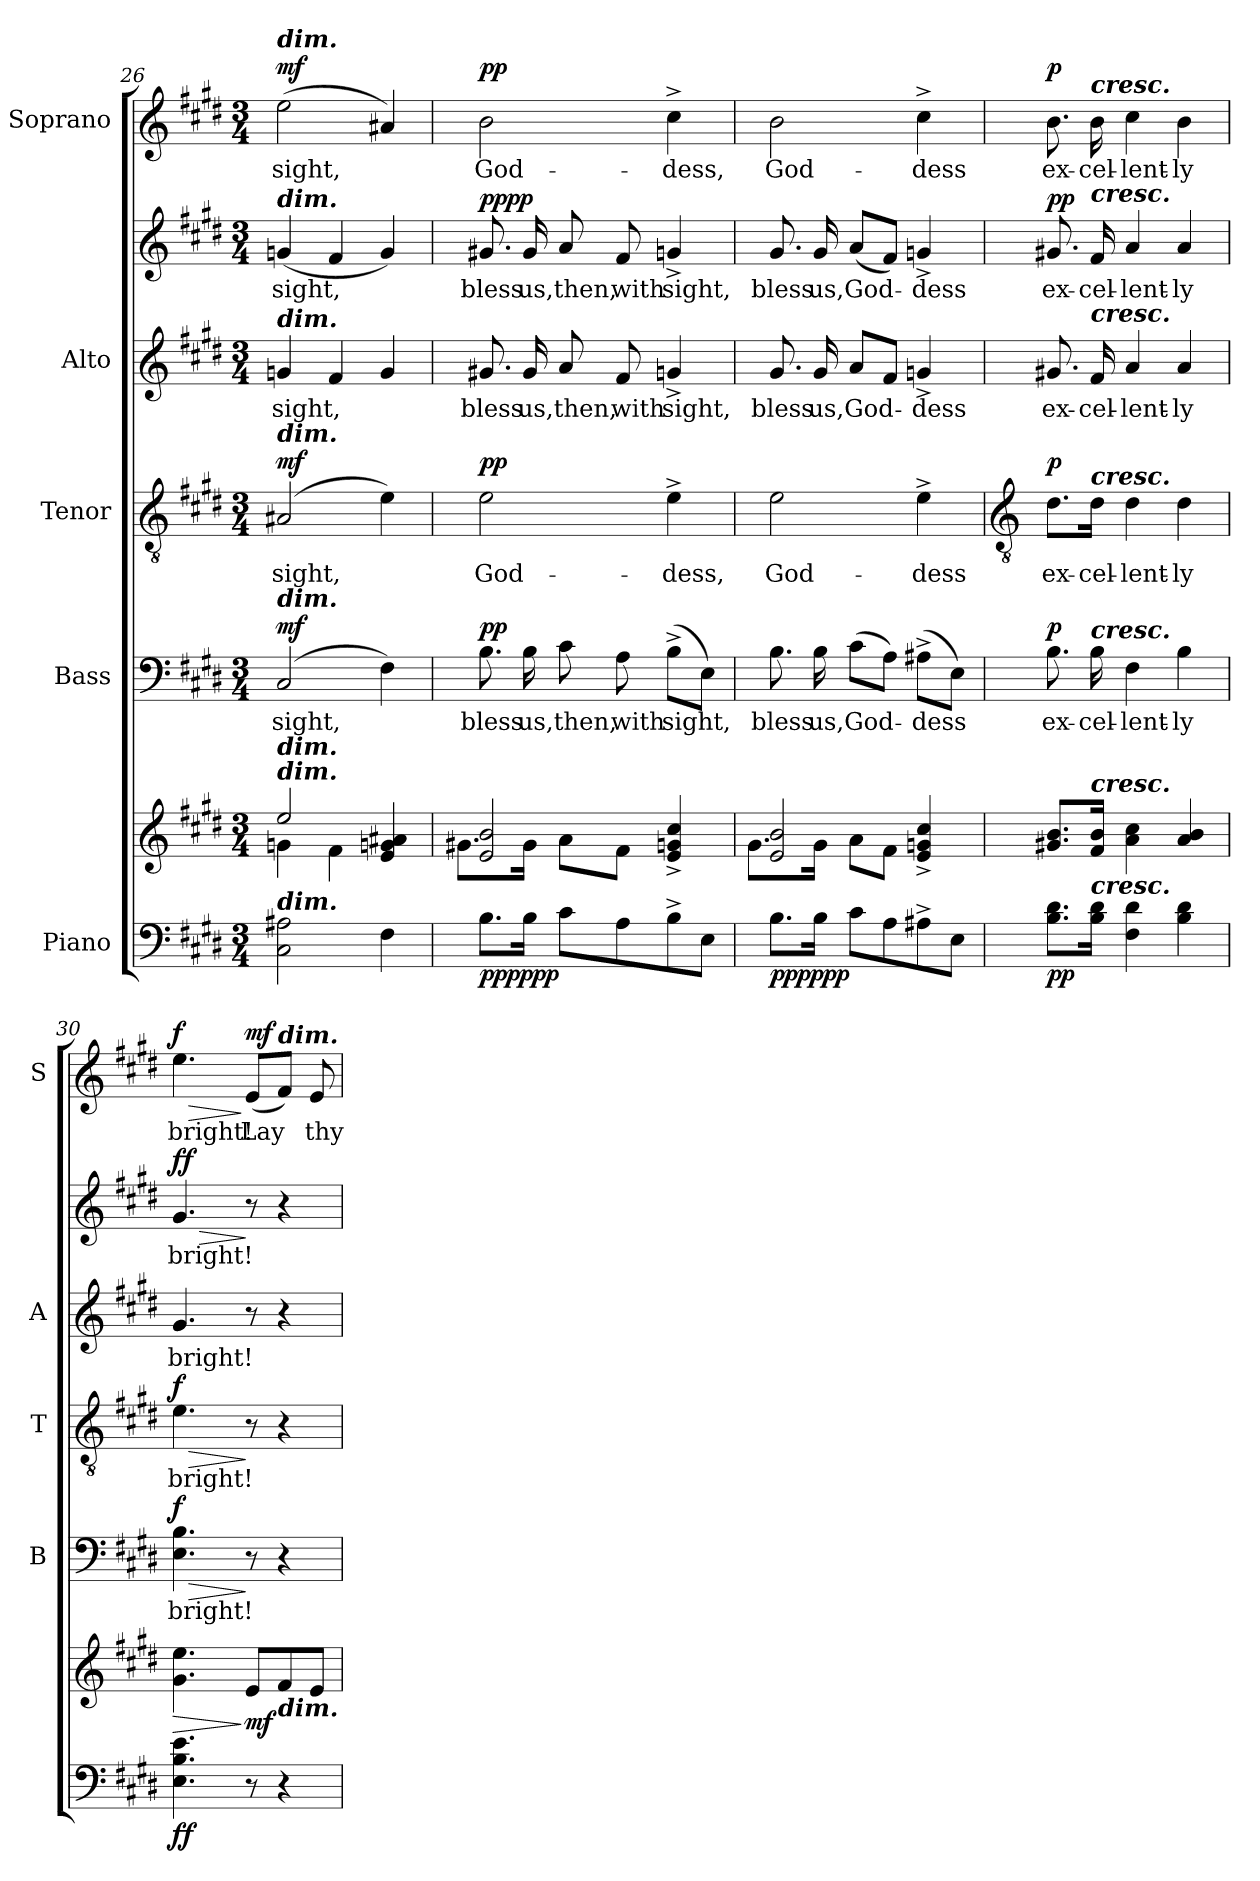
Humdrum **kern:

**kern	**kern	**dynam	**kern	**text	**dynam	**kern	**text	**dynam	**kern	**text	**kern	**text	**dynam	**kern	**text	**dynam
*part5	*part5	*part5	*part4	*part4	*part4	*part3	*part3	*part3	*part2	*part2	*part2	*part2	*part2	*part1	*part1	*part1
*staff7	*staff6	*staff6/7	*staff5	*staff5	*staff5	*staff4	*staff4	*staff4	*staff3	*staff3	*staff2	*staff2	*staff2/3	*staff1	*staff1	*staff1
*I"Piano	*	*	*I"Bass	*	*	*I"Tenor	*	*	*I"Alto	*	*	*	*	*I"Soprano	*	*
*	*	*	*I'B	*	*	*I'T	*	*	*I'A	*	*	*	*	*I'S	*	*
*clefF4	*clefG2	*	*clefF4	*	*	*clefGv2	*	*	*	*	*clefG2	*	*	*clefG2	*	*
*k[f#c#g#d#]	*k[f#c#g#d#]	*	*k[f#c#g#d#]	*	*	*k[f#c#g#d#]	*	*	*k[f#c#g#d#]	*	*k[f#c#g#d#]	*	*	*k[f#c#g#d#]	*	*
*E:	*E:	*	*E:	*	*	*E:	*	*	*E:	*	*E:	*	*	*E:	*	*
*M3/4	*M3/4	*	*M3/4	*	*	*M3/4	*	*	*M3/4	*	*M3/4	*	*	*M3/4	*	*
=26	=26	=26	=26	=26	=26	=26	=26	=26	=26	=26	=26	=26	=26	=26	=26	=26
*	*^	*	*	*	*	*	*	*	*	*	*	*	*	*	*	*
!	!	!	!	!	!	!	!	!	!	!	!	!	!	!	!LO:TX:a:Bi:t=dim.	!	!
!	!	!	!	!	!	!	!	!	!	!	!	!LO:TX:a:Bi:t=dim.	!	!	!	!	!
!	!	!	!	!	!	!	!	!	!	!LO:TX:a:Bi:t=dim.	!	!	!	!	!	!	!
!	!	!	!	!	!	!	!LO:TX:a:Bi:t=dim.	!	!	!	!	!	!	!	!	!	!
!	!	!	!	!LO:TX:a:Bi:t=dim.	!	!	!	!	!	!	!	!	!	!	!	!	!
!	!LO:TX:a:Bi:t=dim.	!	!	!	!	!	!	!	!	!	!	!	!	!	!	!	!
!	!LO:TX:a:Bi:t=dim.	!	!	!	!	!	!	!	!	!	!	!	!	!	!	!	!
!LO:TX:a:Bi:t=dim.	!	!	!	!	!	!	!	!	!	!	!	!	!	!	!	!	!
!	!	!	!LO:DY:b=2	!	!LO:LY:b	!	!	!LO:LY:b	!	!	!LO:LY:b	!	!LO:LY:b	!	!	!LO:LY:b	!
!	!	!	!LO:DY:n=1:b	!	!	!	!	!	!	!	!	!	!	!	!	!	!
!	!	!	!LO:DY:n=2:b	!	!	!LO:DY:b	!	!	!LO:DY:b	!	!	!	!	!LO:DY:b=2	!	!	!
!	!	!	!	!	!	!	!	!	!	!	!	!	!	!LO:DY:n=1:b	!	!	!LO:DY:b
2C# 2A#X	2ee/	4gn\	mf mf mf	(<2C#	sight,	mf	(<2A#X	sight,	mf	4gn	sight,	(<4gn	sight,	mf mf	(<2ee	sight,	mf
.	.	4f#\	.	.	.	.	.	.	.	4f#	.	4f#	.	.	.	.	.
4F#	4e/ 4gn/ 4a#X/	4ryy	.	4F#)	.	.	4e)	.	.	4g	.	4g)	.	.	4a#X)	.	.
=27	=27	=27	=27	=27	=27	=27	=27	=27	=27	=27	=27	=27	=27	=27	=27	=27	=27
!	!	!	!LO:DY:b=2	!	!LO:LY:b	!	!	!LO:LY:b	!	!	!LO:LY:b	!	!LO:LY:b	!	!	!LO:LY:b	!
!	!	!	!LO:DY:n=1:b	!	!	!	!	!	!	!	!	!	!	!	!	!	!
!	!	!	!LO:DY:n=2:b	!	!	!LO:DY:b	!	!	!LO:DY:b	!	!	!	!	!LO:DY:b=2	!	!	!
!	!	!	!	!	!	!	!	!	!	!	!	!	!	!LO:DY:n=1:b	!	!	!LO:DY:b
8.BL	2e/ 2b/	8.g#X\L	pp pp pp	8.B	bless	pp	2e	God-	pp	8.g#X	bless	8.g#X	bless	pp pp	2b	God-	pp
!	!	!	!	!	!LO:LY:b	!	!	!	!	!	!LO:LY:b	!	!LO:LY:b	!	!	!	!
16BJ	.	16g#\J	.	16B	us,	.	.	.	.	16g#	us,	16g#	us,	.	.	.	.
!	!	!	!	!	!LO:LY:b	!	!	!	!	!	!LO:LY:b	!	!LO:LY:b	!	!	!	!
8c#L	.	8a\L	.	8c#	then,	.	.	.	.	8a	then,	8a	then,	.	.	.	.
!	!	!	!	!	!LO:LY:b	!	!	!	!	!	!LO:LY:b	!	!LO:LY:b	!	!	!	!
8A	.	8f#\J	.	8A	with	.	.	.	.	8f#	with	8f#	with	.	.	.	.
!	!	!	!	!	!LO:LY:b	!	!	!LO:LY:b	!	!	!LO:LY:b	!	!LO:LY:b	!	!	!LO:LY:b	!
8B^	4e/^ 4gn/^ 4cc#/^	4ryy	.	(>8B^L	sight,	.	4e^	-dess,	.	4gn^	sight,	4gn^	sight,	.	4cc#^	-dess,	.
8EJ	.	.	.	8EJ)	.	.	.	.	.	.	.	.	.	.	.	.	.
=28	=28	=28	=28	=28	=28	=28	=28	=28	=28	=28	=28	=28	=28	=28	=28	=28	=28
!	!	!	!LO:DY:b=2	!	!LO:LY:b	!	!	!LO:LY:b	!	!	!LO:LY:b	!	!LO:LY:b	!	!	!LO:LY:b	!
!	!	!	!LO:DY:n=1:b	!	!	!	!	!	!	!	!	!	!	!	!	!	!
!	!	!	!LO:DY:n=2:b	!	!	!	!	!	!	!	!	!	!	!	!	!	!
8.BL	2e/ 2b/	8.g#\L	pp pp pp	8.B	bless	.	2e	God-	.	8.g#	bless	8.g#	bless	.	2b	God-	.
!	!	!	!	!	!LO:LY:b	!	!	!	!	!	!LO:LY:b	!	!LO:LY:b	!	!	!	!
16BJ	.	16g#\J	.	16B	us,	.	.	.	.	16g#	us,	16g#	us,	.	.	.	.
!	!	!	!	!	!LO:LY:b	!	!	!	!	!	!LO:LY:b	!	!LO:LY:b	!	!	!	!
8c#L	.	8a\L	.	(>8c#L	God-	.	.	.	.	8aL	God-	(<8aL	God-	.	.	.	.
8A	.	8f#\J	.	8AJ)	.	.	.	.	.	8f#J	.	8f#J)	.	.	.	.	.
!	!	!	!	!	!LO:LY:b	!	!	!LO:LY:b	!	!	!LO:LY:b	!	!LO:LY:b	!	!	!LO:LY:b	!
8A#X^	4e/^ 4gn/^ 4cc#/^	4ryy	.	(>8A#X^L	dess	.	4e^	-dess	.	4gn^	dess	4gn^	dess	.	4cc#^	-dess	.
8EJ	.	.	.	8EJ)	.	.	.	.	.	.	.	.	.	.	.	.	.
*	*v	*v	*	*	*	*	*	*	*	*	*	*	*	*	*	*	*
!!LO:LB:g=z
=29	=29	=29	=29	=29	=29	=29	=29	=29	=29	=29	=29	=29	=29	=29	=29	=29
*	*	*	*	*	*	*clefGv2	*	*	*	*	*	*	*	*	*	*
!	!	!LO:DY:b=2	!	!LO:LY:b	!	!	!LO:LY:b	!	!	!LO:LY:b	!	!LO:LY:b	!	!	!LO:LY:b	!
!	!	!LO:DY:n=1:b	!	!	!LO:DY:b	!	!	!LO:DY:b	!	!	!	!	!LO:DY:b=2	!	!	!
!	!	!	!	!	!	!	!	!	!	!	!	!	!LO:DY:n=1:b	!	!	!LO:DY:b
8.B 8.d#L	8.g#X 8.bL	p p	8.B	ex-	p	8.d#\L	ex-	p	8.g#X	ex-	8.g#X	ex-	p p	8.b	ex-	p
!	!	!	!	!	!	!	!	!	!	!	!	!	!	!LO:TX:a:Bi:t=cresc.	!	!
!	!	!	!	!	!	!	!	!	!	!	!LO:TX:a:Bi:t=cresc.	!	!	!	!	!
!	!	!	!	!	!	!	!	!	!LO:TX:a:Bi:t=cresc.	!	!	!	!	!	!	!
!	!	!	!	!	!	!LO:TX:a:Bi:t=cresc.	!	!	!	!	!	!	!	!	!	!
!	!	!	!LO:TX:a:Bi:t=cresc.	!	!	!	!	!	!	!	!	!	!	!	!	!
!	!LO:TX:a:Bi:t=cresc.	!	!	!	!	!	!	!	!	!	!	!	!	!	!	!
!LO:TX:a:Bi:t=cresc.	!	!	!	!	!	!	!	!	!	!	!	!	!	!	!	!
!	!	!	!	!LO:LY:b	!	!	!LO:LY:b	!	!	!LO:LY:b	!	!LO:LY:b	!	!	!LO:LY:b	!
16B 16d#J	16f# 16bJ	.	16B	-cel-	.	16d#\Jk	-cel-	.	16f#	-cel-	16f#	-cel-	.	16b	-cel-	.
!	!	!	!	!LO:LY:b	!	!	!LO:LY:b	!	!	!LO:LY:b	!	!LO:LY:b	!	!	!LO:LY:b	!
4F# 4d#	4a 4cc#	.	4F#	-lent-	.	4d#	-lent-	.	4a	-lent-	4a	-lent-	.	4cc#	-lent-	.
!	!	!	!	!LO:LY:b	!	!	!LO:LY:b	!	!	!LO:LY:b	!	!LO:LY:b	!	!	!LO:LY:b	!
4B 4d#	4a 4b	.	4B	-ly	.	4d#	-ly	.	4a	-ly	4a	-ly	.	4b	-ly	.
=30	=30	=30	=30	=30	=30	=30	=30	=30	=30	=30	=30	=30	=30	=30	=30	=30
!	!	!LO:HP:b	!	!LO:LY:b	!LO:HP:b	!	!LO:LY:b	!LO:HP:b	!	!LO:LY:b	!	!LO:LY:b	!LO:HP:b	!	!LO:LY:b	!LO:HP:b
!	!	!LO:DY:n=1:b=2	!	!	!	!	!	!	!	!	!	!	!	!	!	!
!	!	!LO:DY:n=2:b	!	!	!LO:DY:n=1:b	!	!	!LO:DY:n=1:b	!	!	!	!	!LO:DY:n=1:b=2	!	!	!
!	!	!	!	!	!	!	!	!	!	!	!	!	!LO:DY:n=2:b	!	!	!LO:DY:n=1:b
4.E 4.B 4.e	4.g# 4.ee	> f f	4.E 4.B	bright!	> f	4.e	bright!	> f	4.g#	bright!	4.g#	bright!	> f f	4.ee	bright!	> f
!	!	!LO:DY:n=3:b	!	!	!	!	!	!	!	!	!	!	!	!	!LO:LY:b	!LO:DY:n=2:b
8r	8eL	] mf	8r	.	]	8r	.	]	8r	.	8r	.	]	(<8eL	Lay	] mf
!	!	!	!	!	!	!	!	!	!	!	!	!	!	!LO:TX:a:Bi:t=dim.	!	!
!	!LO:TX:b:Bi:t=dim.	!	!	!	!	!	!	!	!	!	!	!	!	!	!	!
4r	8f#	.	4r	.	.	4r	.	.	4r	.	4r	.	.	8f#J)	.	.
!	!	!	!	!	!	!	!	!	!	!	!	!	!	!	!LO:LY:b	!
.	8eJ	.	.	.	.	.	.	.	.	.	.	.	.	8e	thy	.
=	=	=	=	=	=	=	=	=	=	=	=	=	=	=	=	=
*-	*-	*-	*-	*-	*-	*-	*-	*-	*-	*-	*-	*-	*-	*-	*-	*-
